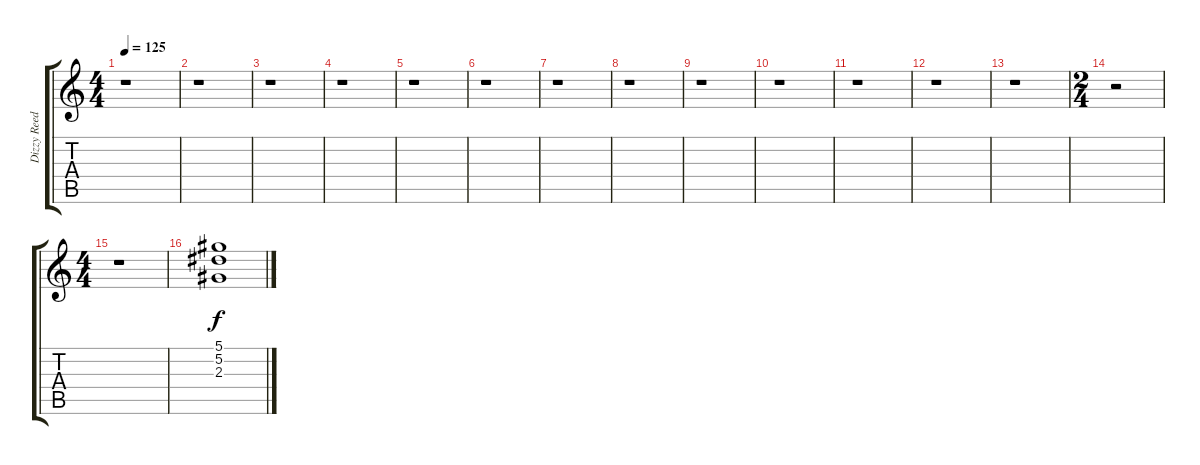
\track ("Dizzy Reed" "Dizzy Reed") {instrument acousticguitarnylon}
\staff {score tabs}
\tuning (Eb4 Bb3 Gb3 Db3 Ab2 Eb2) {hide}
\ts (4 4)
\tempo 125
\clef g2
\ks c
r.1{dy f} |
r.1 |
r.1 |
r.1 |
r.1 |
r.1 |
r.1 |
r.1 |
r.1 |
r.1 |
r.1 |
r.1 |
r.1 |
\ts (2 4)
r.2 |
\ts (4 4)
r.1 |
(5.1 5.2 2.3).1
